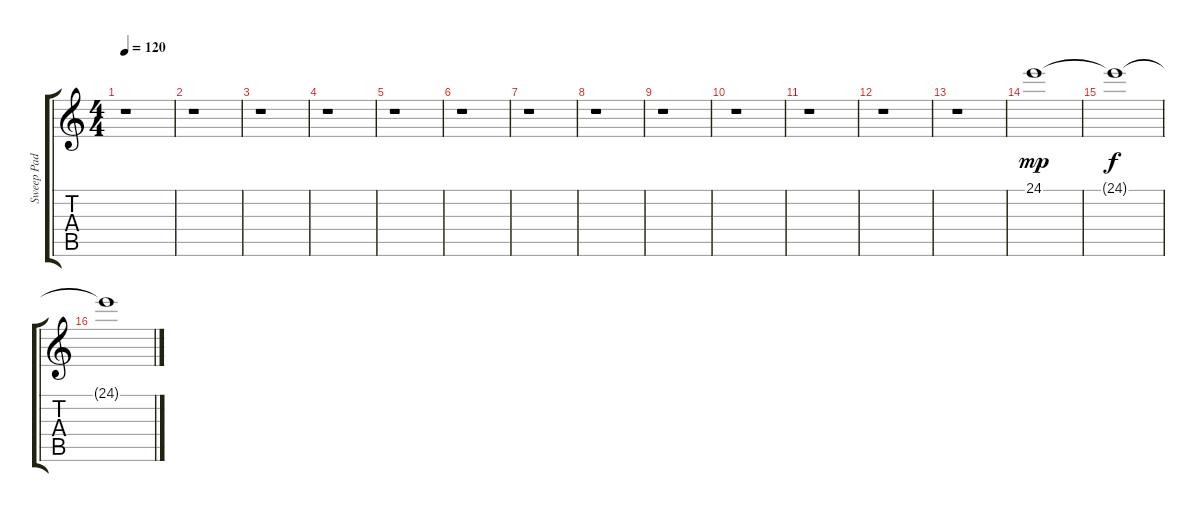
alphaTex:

\track ("Sweep Pad " "Sweep Pad ") {instrument pad8sweep}
\staff {score tabs}
\tuning (E4 B3 G3 D3 A2 E2) {hide}
\ts (4 4)
\tempo 120
\clef g2
\ks c
r.1{dy f} |
r.1 |
r.1 |
r.1 |
r.1 |
r.1 |
r.1 |
r.1 |
r.1 |
r.1 |
r.1 |
r.1 |
r.1 |
24.1.1{dy mp} |
24.1{t}.1{dy f} |
24.1{t}.1
